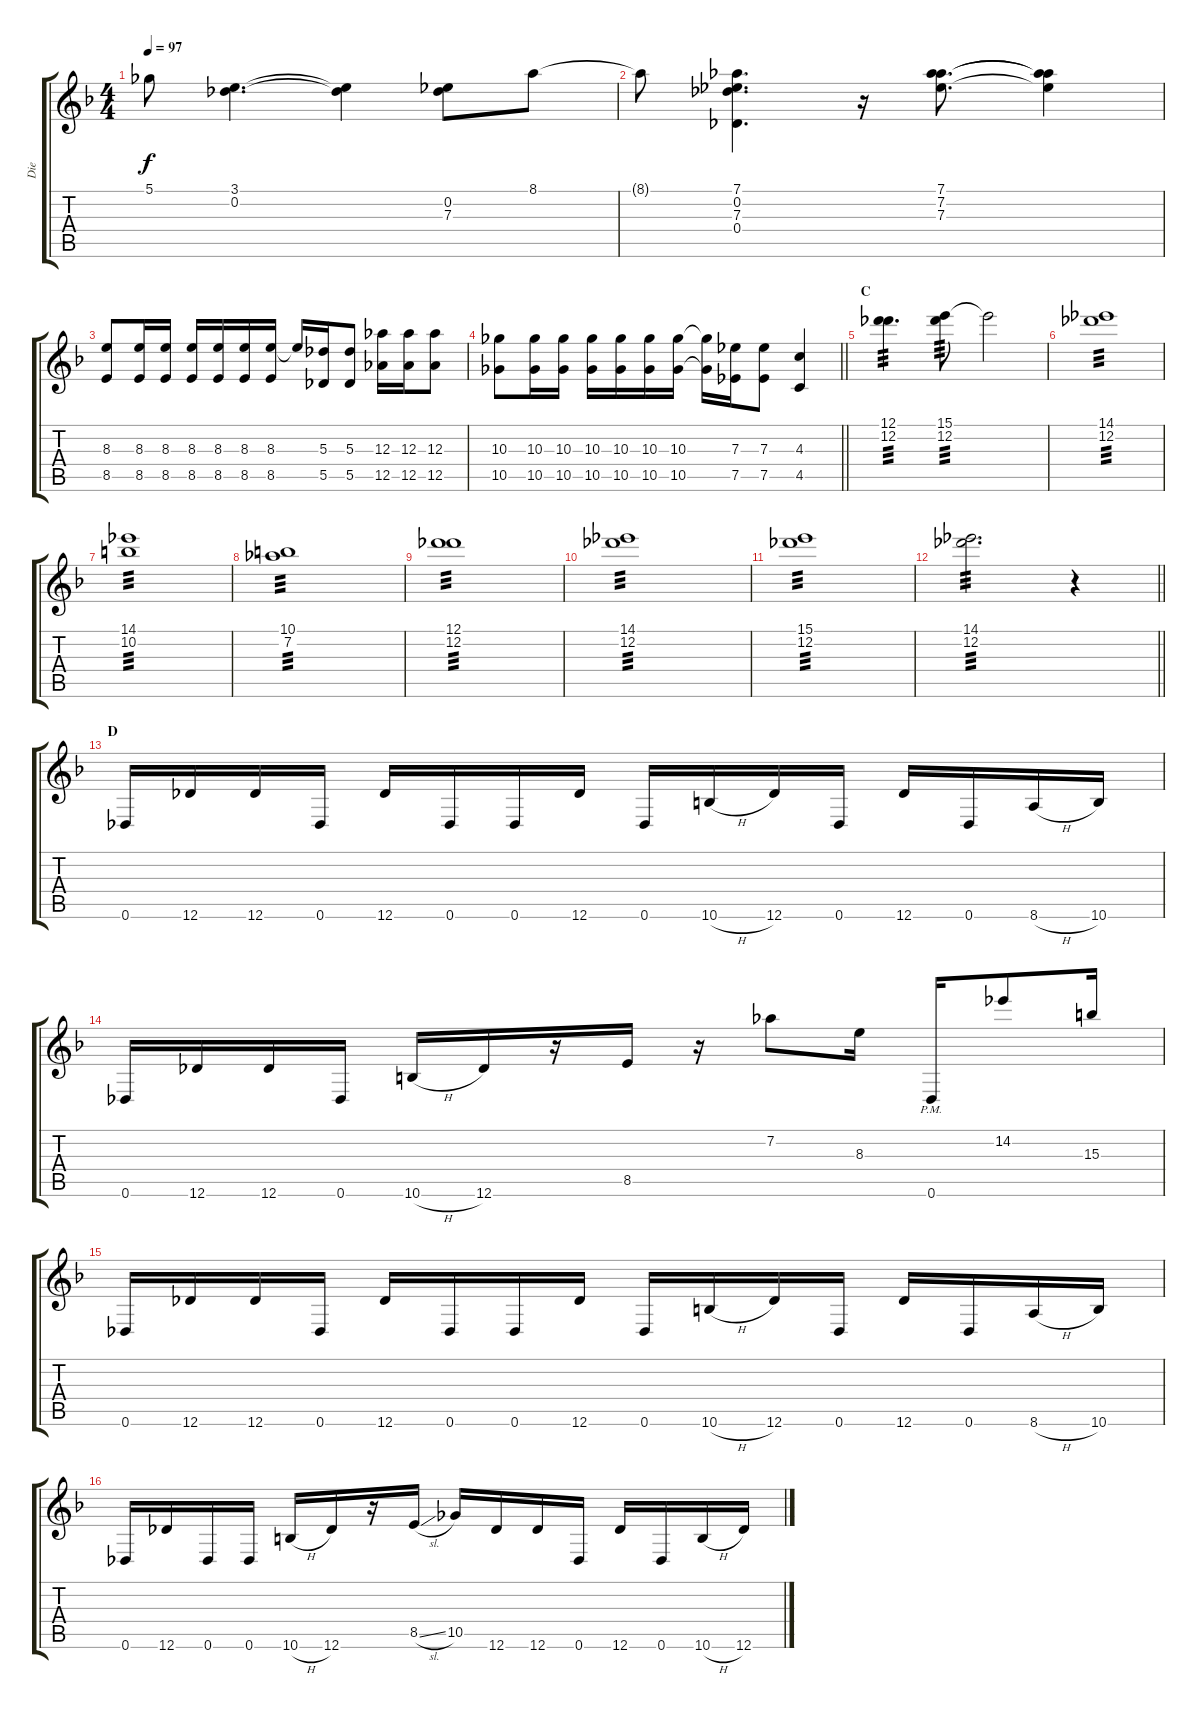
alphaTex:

\track ("Die" "Die") {instrument electricguitarclean}
\staff {score tabs}
\tuning (Db4 Db4 Ab3 Db3 Ab2 Db2) {hide}
\ts (4 4)
\tempo 97
\clef g2
\ks dminor
5.1{t}.8{dy f} (3.1 0.2).4{d} (3.1{t} 0.2{t}).4 (0.2 7.3).8 8.1.8 |
8.1{t}.8 (7.1 0.2 7.3 0.4).4{d} r.16 (7.1 7.2 7.3).8{d} (7.1{t} 7.2{t} 7.3{t}).4 |
(8.3 8.5).8{instrument distortionguitar} (8.3 8.5).16 (8.3 8.5).16 (8.3 8.5).16 (8.3 8.5).16 (8.3 8.5).16 (8.3 8.5).16 8.3{t}.16 (5.3 5.5).16 (5.3 5.5).8 (12.3 12.5).16 (12.3 12.5).16 (12.3 12.5).8 |
\barLineRight lightlight
(10.3 10.5).8 (10.3 10.5).16 (10.3 10.5).16 (10.3 10.5).16 (10.3 10.5).16 (10.3 10.5).16 (10.3 10.5).16 (10.3{t} 10.5{t}).16 (7.3 7.5).16 (7.3 7.5).8 (4.3 4.5).4 |
\section ("" "C")
(12.1 12.2).4{d tp 3 instrument electricguitarclean} (15.1 12.2).8{tp 3} 15.1{t}.2 |
(14.1 12.2).1{tp 3} |
(14.1 10.2).1{tp 3} |
(10.1 7.2).1{tp 3} |
(12.1 12.2).1{tp 3} |
(14.1 12.2).1{tp 3} |
(15.1 12.2).1{tp 3} |
\barLineRight lightlight
(14.1 12.2).2{d tp 3} r.4 |
\section ("" "D")
0.6.16{instrument distortionguitar} 12.6.16 12.6.16 0.6.16 12.6.16 0.6.16 0.6.16 12.6.16 0.6.16 10.6{h}.16 12.6.16 0.6.16 12.6.16 0.6.16 8.6{h}.16 10.6.16 |
0.6.16 12.6.16 12.6.16 0.6.16 10.6{h}.16 12.6.16 r.16 8.5.16 r.16 7.2.8 8.3.16 0.6{pm}.16 14.2.8 15.3.16 |
0.6.16 12.6.16 12.6.16 0.6.16 12.6.16 0.6.16 0.6.16 12.6.16 0.6.16 10.6{h}.16 12.6.16 0.6.16 12.6.16 0.6.16 8.6{h}.16 10.6.16 |
0.6.16 12.6.16 0.6.16 0.6.16 10.6{h}.16 12.6.16 r.16 8.5{sl}.16 10.5.16 12.6.16 12.6.16 0.6.16 12.6.16 0.6.16 10.6{h}.16 12.6.16
